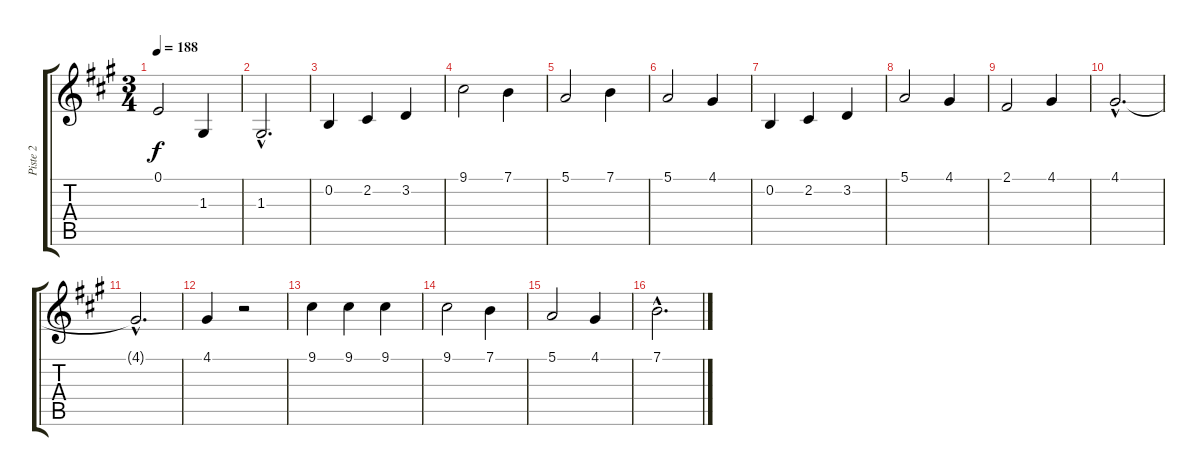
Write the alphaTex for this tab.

\track ("Piste 2" "Piste 2") {instrument harmonica}
\staff {score tabs}
\tuning (E4 B3 G3 D3 A2 E2) {hide}
\ts (3 4)
\tempo 188
\clef g2
\ks a
0.1.2{dy f} 1.3.4 |
1.3{hac}.2{d} |
0.2.4 2.2.4 3.2.4 |
9.1.2 7.1.4 |
5.1.2 7.1.4 |
5.1.2 4.1.4 |
0.2.4 2.2.4 3.2.4 |
5.1.2 4.1.4 |
2.1.2 4.1.4 |
4.1{hac}.2{d} |
4.1{hac t}.2{d} |
4.1.4 r.2 |
9.1.4 9.1.4 9.1.4 |
9.1.2 7.1.4 |
5.1.2 4.1.4 |
7.1{hac}.2{d}
